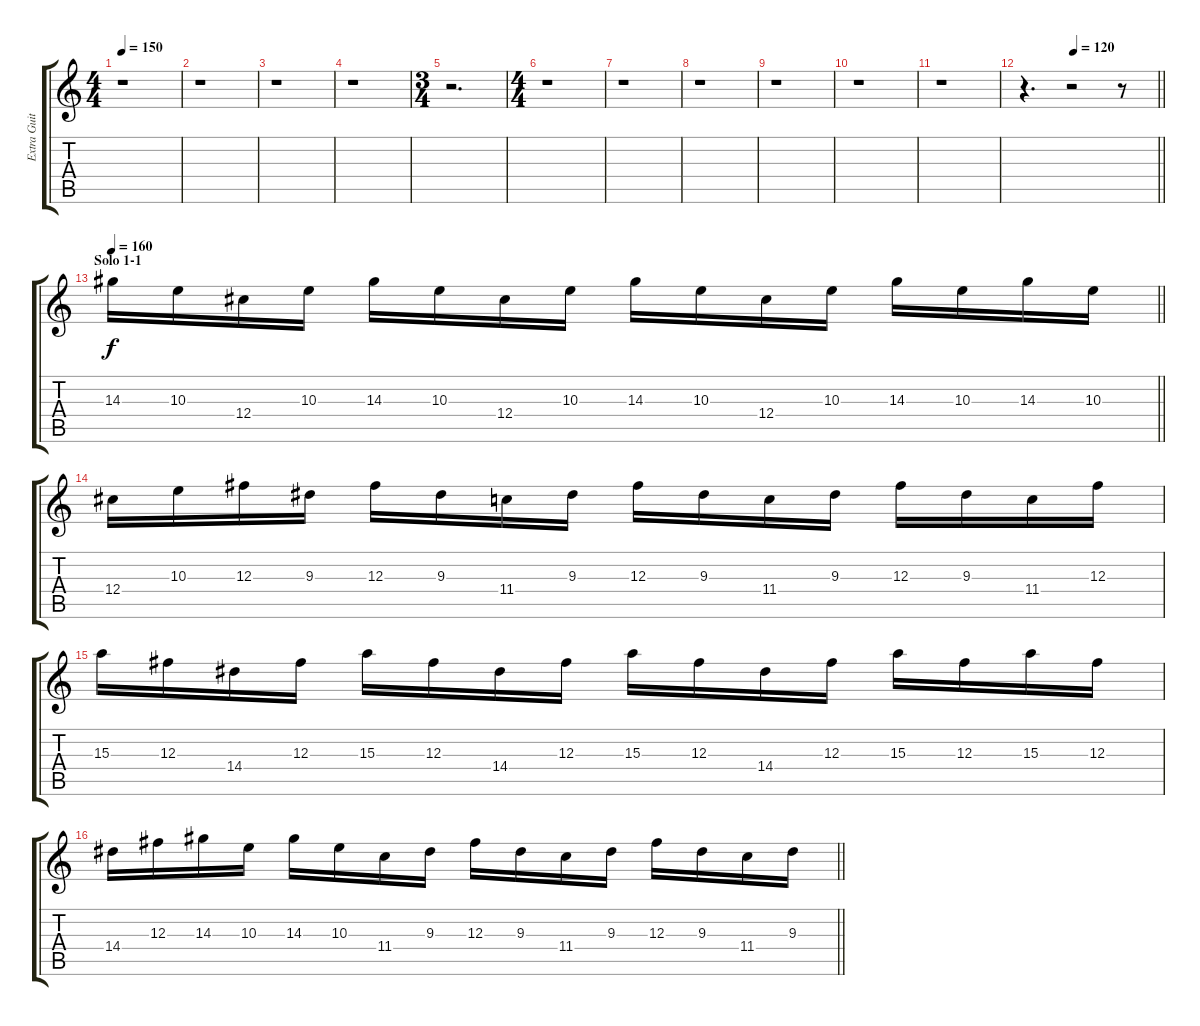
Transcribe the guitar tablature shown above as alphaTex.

\track ("Extra Guitar 1" "Extra Guit") {instrument distortionguitar}
\staff {score tabs}
\tuning (Eb4 Bb3 Gb3 Db3 Ab2 D2) {hide}
\ts (4 4)
\tempo 150
\clef g2
\ks c
r.1{dy f} |
r.1 |
r.1 |
r.1 |
\ts (3 4)
r.2{d} |
\ts (4 4)
r.1 |
r.1 |
r.1 |
r.1 |
r.1 |
r.1 |
\tempo (120 0.375)
\barLineRight lightlight
r.4{d} r.2 r.8 |
\section ("" "Solo 1-1")
\tempo 160
\barLineRight lightlight
14.3.16{balance 8} 10.3.16 12.4.16 10.3.16 14.3.16 10.3.16 12.4.16 10.3.16 14.3.16 10.3.16 12.4.16 10.3.16 14.3.16 10.3.16 14.3.16 10.3.16 |
12.4.16 10.3.16 12.3.16 9.3.16 12.3.16 9.3.16 11.4.16 9.3.16 12.3.16 9.3.16 11.4.16 9.3.16 12.3.16 9.3.16 11.4.16 12.3.16 |
15.3.16 12.3.16 14.4.16 12.3.16 15.3.16 12.3.16 14.4.16 12.3.16 15.3.16 12.3.16 14.4.16 12.3.16 15.3.16 12.3.16 15.3.16 12.3.16 |
\barLineRight lightlight
14.4.16 12.3.16 14.3.16 10.3.16 14.3.16 10.3.16 11.4.16 9.3.16 12.3.16 9.3.16 11.4.16 9.3.16 12.3.16 9.3.16 11.4.16 9.3.16
